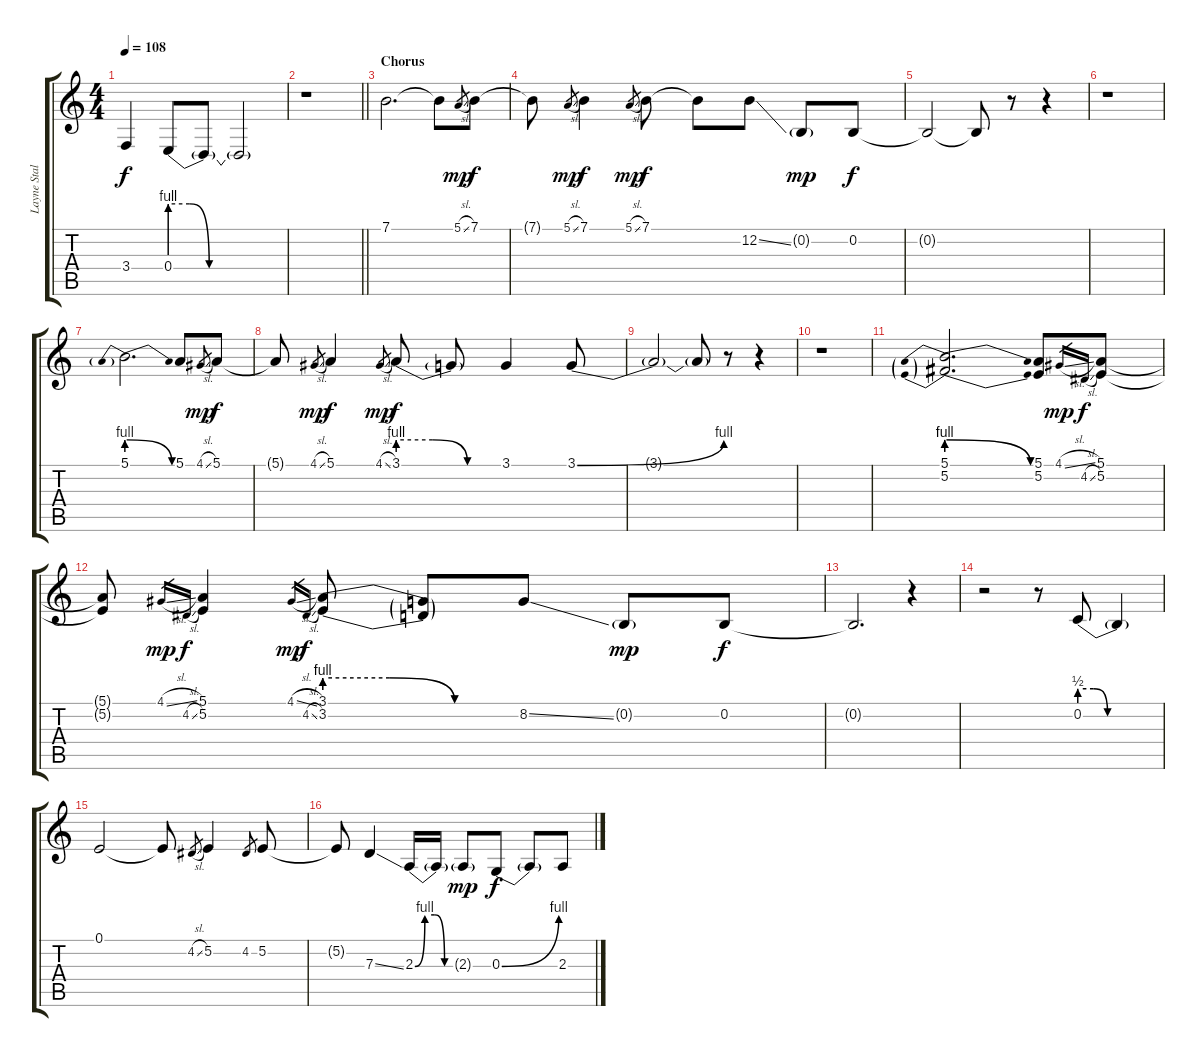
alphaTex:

\track ("Layne Staley- Vocals" "Layne Stal") {instrument lead2sawtooth}
\staff {score tabs}
\tuning (E4 B3 G3 D3 A2 E2) {hide}
\ts (4 4)
\tempo 108
\clef g2
\ks c
3.4{t}.4{dy f} 0.4{be (custom 0 4 10 4 20 0 40 0 60 0)}.8 0.4{t}.8 0.4{t}.2 |
\barLineRight lightlight
r.1 |
\section ("" "Chorus")
7.1.2{d} 7.1{t}.8 5.1{sl}.8{gr dy mp} 7.1.8{dy f} |
7.1{t}.8 5.1{sl}.8{gr dy mp} 7.1.4{dy f} 5.1{sl}.8{gr dy mp} 7.1.8{dy f} 7.1{t}.8 12.2{ss}.8 0.2{g}.8{dy mp} 0.2.8{dy f} |
0.2{t}.2 0.2{t}.8 r.8 r.4 |
r.1 |
5.1{be (prebendrelease 0 4 60 0)}.2{d} 5.1.8 4.1{sl}.8{gr dy mp} 5.1.8{dy f} |
5.1{t}.8 4.1{sl}.8{gr dy mp} 5.1.4{dy f} 4.1{sl}.8{gr dy mp} 3.1{be (custom 0 4 20 4 40 0 60 0)}.8{dy f} 3.1{t}.8 3.1.4 3.1{be (bend 0 0 60 4)}.8 |
3.1{t}.2 3.1{t}.8 r.8 r.4 |
r.1 |
(5.1{be (prebendrelease 0 4 60 0)} 5.2{be (prebendrelease 0 4 60 0)}).2{d} (5.1 5.2).8 4.1{sl}.16{gr dy mp} 4.2{sl}.16{gr dy f} (5.1 5.2).8 |
(5.1{t} 5.2{t}).8 4.1{sl}.16{gr dy mp} 4.2{sl}.16{gr dy f} (5.1 5.2).4 4.1{sl}.16{gr dy mp} 4.2{sl}.16{gr dy f} (3.1{be (custom 0 4 20 4 40 0 60 0)} 3.2{be (custom 0 4 20 4 40 0 60 0)}).8 (3.1{t} 3.2{t}).8 8.2{ss}.8 0.2{g}.8{dy mp} 0.2.8{dy f} |
0.2{t}.2{d} r.4 |
r.2 r.8 0.2{be (custom 0 2 10 2 20 0 40 0 60 0)}.8 0.2{t}.4 |
0.1.2 0.1{t}.8 4.2{sl}.8{gr} 5.2.4 4.2.8{gr} 5.2.8 |
5.2{t}.8 7.3{ss}.4 2.3{be (custom 0 0 15 4 30 4 45 0 60 0)}.16 2.3{t}.16 2.3{g}.8{dy mp} 0.3{be (bend 0 0 60 4)}.8{dy f} 0.3{t}.8 2.3.8
